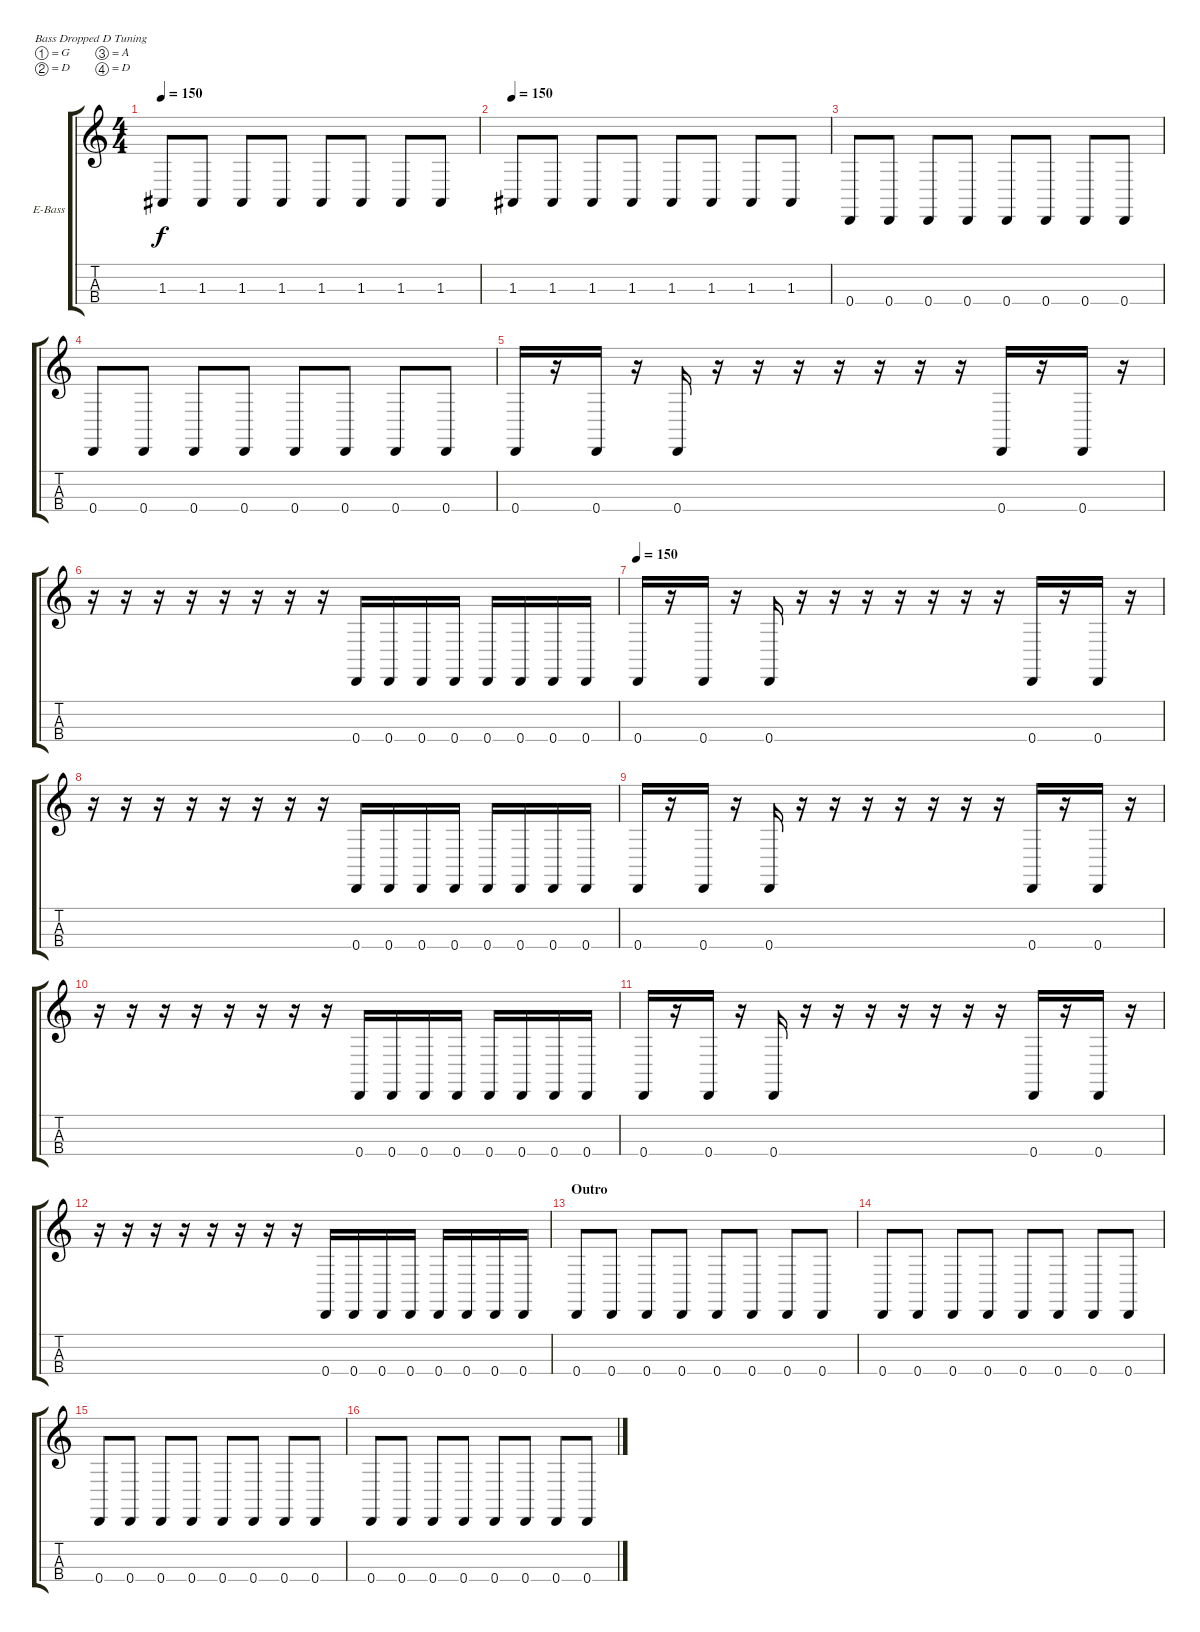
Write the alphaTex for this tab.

\bracketExtendMode groupsimilarinstruments
\firstSystemTrackNameOrientation horizontal
\otherSystemsTrackNameOrientation horizontal
\track ("Brian White" "E-Bass") {instrument electricbassfinger}
\staff {score tabs}
\tuning (G2 D2 A1 D1)
\ts (4 4)
\tempo 150
\clef g2
\scale
0.333333
\ks c
1.3.8{dy f} 1.3.8 1.3.8 1.3.8 1.3.8 1.3.8 1.3.8 1.3.8 |
\tempo 150
\scale
0.333333 1.3.8 1.3.8 1.3.8 1.3.8 1.3.8 1.3.8 1.3.8 1.3.8 |
0.4.8 0.4.8 0.4.8 0.4.8 0.4.8 0.4.8 0.4.8 0.4.8 |
\scale
0.333333 0.4.8 0.4.8 0.4.8 0.4.8 0.4.8 0.4.8 0.4.8 0.4.8 |
\scale
0.333333 0.4.16 r.16 0.4.16 r.16 0.4.16 r.16 r.16 r.16 r.16 r.16 r.16 r.16 0.4.16 r.16 0.4.16 r.16 |
\scale
0.333333 r.16 r.16 r.16 r.16 r.16 r.16 r.16 r.16 0.4.16 0.4.16 0.4.16 0.4.16 0.4.16 0.4.16 0.4.16 0.4.16 |
\tempo 150
\scale
0.333333 0.4.16 r.16 0.4.16 r.16 0.4.16 r.16 r.16 r.16 r.16 r.16 r.16 r.16 0.4.16 r.16 0.4.16 r.16 |
\scale
0.333333 r.16 r.16 r.16 r.16 r.16 r.16 r.16 r.16 0.4.16 0.4.16 0.4.16 0.4.16 0.4.16 0.4.16 0.4.16 0.4.16 |
0.4.16 r.16 0.4.16 r.16 0.4.16 r.16 r.16 r.16 r.16 r.16 r.16 r.16 0.4.16 r.16 0.4.16 r.16 |
r.16 r.16 r.16 r.16 r.16 r.16 r.16 r.16 0.4.16 0.4.16 0.4.16 0.4.16 0.4.16 0.4.16 0.4.16 0.4.16 |
0.4.16 r.16 0.4.16 r.16 0.4.16 r.16 r.16 r.16 r.16 r.16 r.16 r.16 0.4.16 r.16 0.4.16 r.16 |
r.16 r.16 r.16 r.16 r.16 r.16 r.16 r.16 0.4.16 0.4.16 0.4.16 0.4.16 0.4.16 0.4.16 0.4.16 0.4.16 |
\section ("" "Outro")
0.4.8 0.4.8 0.4.8 0.4.8 0.4.8 0.4.8 0.4.8 0.4.8 |
0.4.8 0.4.8 0.4.8 0.4.8 0.4.8 0.4.8 0.4.8 0.4.8 |
0.4.8 0.4.8 0.4.8 0.4.8 0.4.8 0.4.8 0.4.8 0.4.8 |
0.4.8 0.4.8 0.4.8 0.4.8 0.4.8 0.4.8 0.4.8 0.4.8
